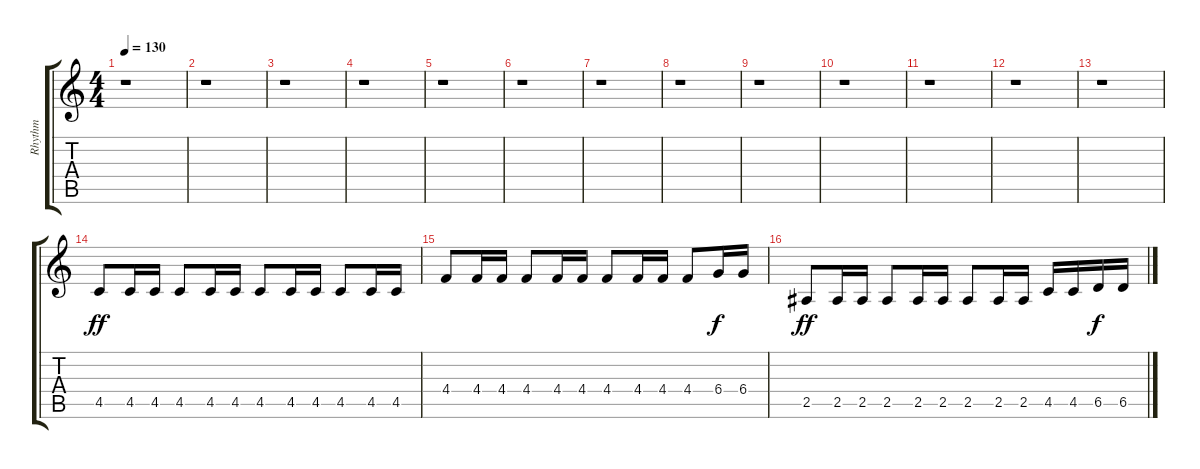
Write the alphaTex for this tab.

\track ("Rhythm" "Rhythm") {instrument overdrivenguitar}
\staff {score tabs}
\tuning (Eb4 Bb3 Gb3 Db3 Ab2 Eb2) {hide}
\ts (4 4)
\tempo 130
\clef g2
\ks c
r.1{dy ff} |
r.1 |
r.1 |
r.1 |
r.1 |
r.1 |
r.1 |
r.1 |
r.1 |
r.1 |
r.1 |
r.1 |
r.1 |
4.5.8 4.5.16 4.5.16 4.5.8 4.5.16 4.5.16 4.5.8 4.5.16 4.5.16 4.5.8 4.5.16 4.5.16 |
4.4.8 4.4.16 4.4.16 4.4.8 4.4.16 4.4.16 4.4.8 4.4.16 4.4.16 4.4.8 6.4.16{dy f} 6.4.16 |
2.5.8{dy ff} 2.5.16 2.5.16 2.5.8 2.5.16 2.5.16 2.5.8 2.5.16 2.5.16 4.5.16 4.5.16 6.5.16{dy f} 6.5.16
